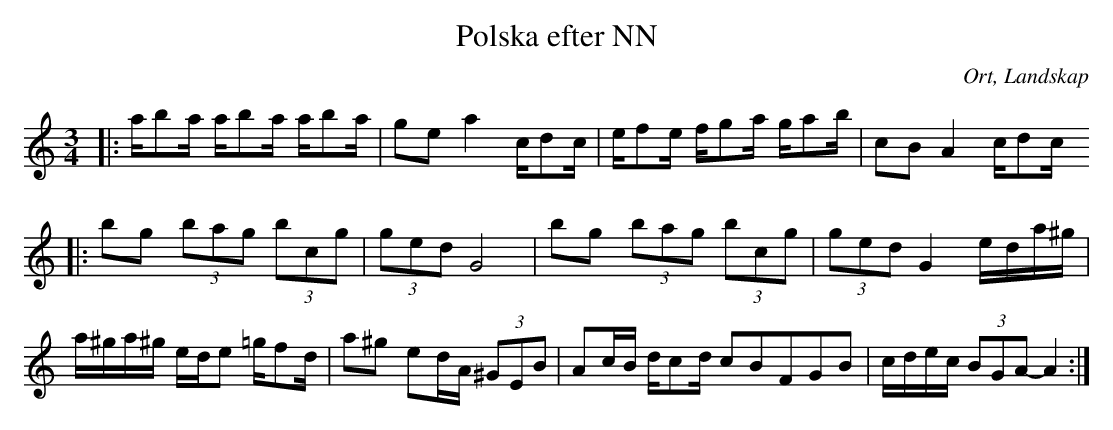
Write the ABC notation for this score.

X:1
T:Polska efter NN
O:Ort, Landskap
M:3/4
L:1/8
K:C
|: a/ba/ a/ba/ a/ba/ | ge a2 c/dc/|e/fe/ f/ga/ g/ab/ | cB A2 c/dc/
|:bg (3bag (3bcg| (3ged G4 |bg (3bag (3bcg| (3ged G2 e/d/a/^g/| a/^g/a/^g/ e/d/e =g/fd/ |a^g ed/A/ (3^GEB| Ac/B/ d/cd/ c2/5B2/5F2/5G2/5B2/5|  c/d/e/c/ (3BGA-A2 :|
